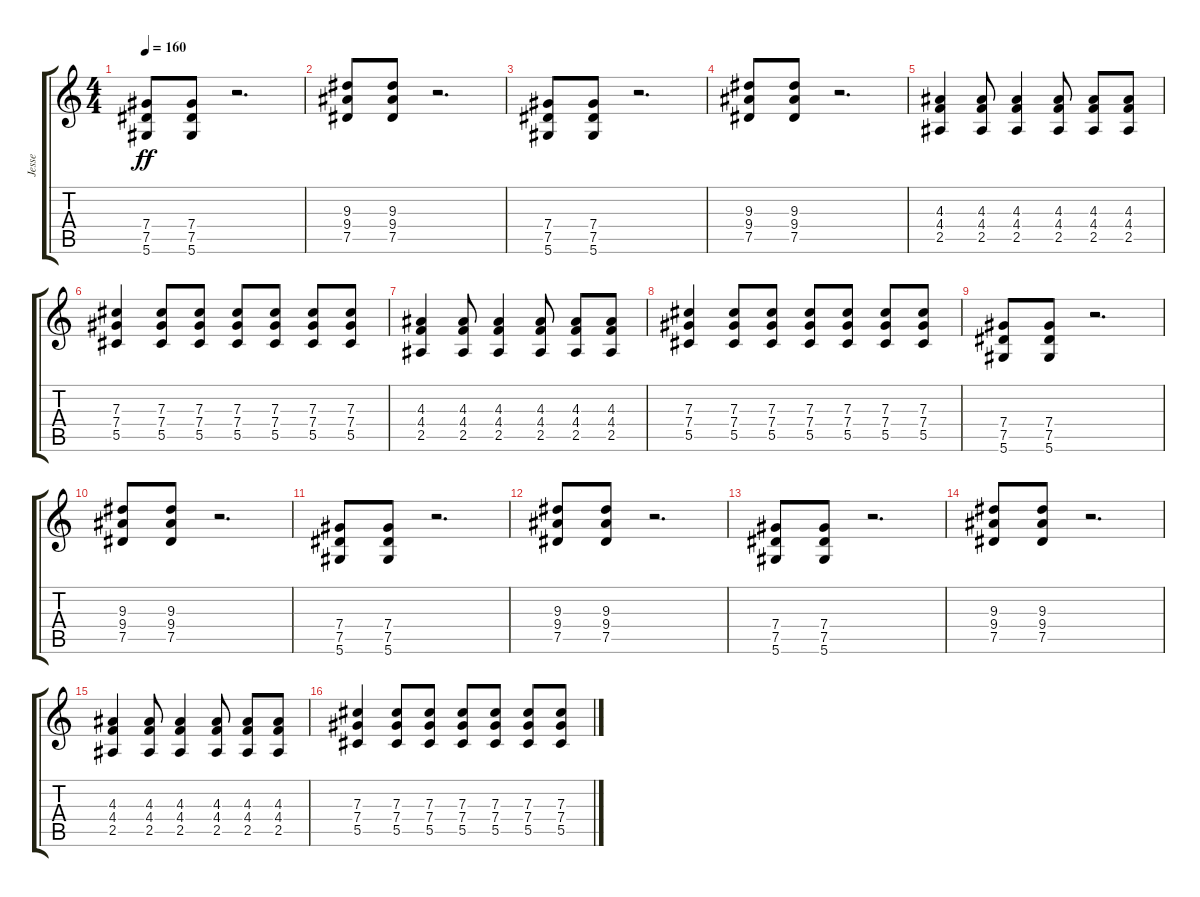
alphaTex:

\track ("Jesse" "Jesse") {instrument distortionguitar}
\staff {score tabs}
\tuning (Eb4 Bb3 Gb3 Db3 Ab2 Eb2) {hide}
\ts (4 4)
\tempo 160
\clef g2
\ks c
(7.4 7.5 5.6).8{dy ff instrument distortionguitar} (7.4 7.5 5.6).8 r.2{d} |
(9.3 9.4 7.5).8 (9.3 9.4 7.5).8 r.2{d} |
(7.4 7.5 5.6).8 (7.4 7.5 5.6).8 r.2{d} |
(9.3 9.4 7.5).8 (9.3 9.4 7.5).8 r.2{d} |
(4.3 4.4 2.5).4 (4.3 4.4 2.5).8 (4.3 4.4 2.5).4 (4.3 4.4 2.5).8 (4.3 4.4 2.5).8 (4.3 4.4 2.5).8 |
(7.3 7.4 5.5).4 (7.3 7.4 5.5).8 (7.3 7.4 5.5).8 (7.3 7.4 5.5).8 (7.3 7.4 5.5).8 (7.3 7.4 5.5).8 (7.3 7.4 5.5).8 |
(4.3 4.4 2.5).4 (4.3 4.4 2.5).8 (4.3 4.4 2.5).4 (4.3 4.4 2.5).8 (4.3 4.4 2.5).8 (4.3 4.4 2.5).8 |
(7.3 7.4 5.5).4 (7.3 7.4 5.5).8 (7.3 7.4 5.5).8 (7.3 7.4 5.5).8 (7.3 7.4 5.5).8 (7.3 7.4 5.5).8 (7.3 7.4 5.5).8 |
(7.4 7.5 5.6).8 (7.4 7.5 5.6).8 r.2{d} |
(9.3 9.4 7.5).8 (9.3 9.4 7.5).8 r.2{d} |
(7.4 7.5 5.6).8 (7.4 7.5 5.6).8 r.2{d} |
(9.3 9.4 7.5).8 (9.3 9.4 7.5).8 r.2{d} |
(7.4 7.5 5.6).8 (7.4 7.5 5.6).8 r.2{d} |
(9.3 9.4 7.5).8 (9.3 9.4 7.5).8 r.2{d} |
(4.3 4.4 2.5).4 (4.3 4.4 2.5).8 (4.3 4.4 2.5).4 (4.3 4.4 2.5).8 (4.3 4.4 2.5).8 (4.3 4.4 2.5).8 |
(7.3 7.4 5.5).4 (7.3 7.4 5.5).8 (7.3 7.4 5.5).8 (7.3 7.4 5.5).8 (7.3 7.4 5.5).8 (7.3 7.4 5.5).8 (7.3 7.4 5.5).8
